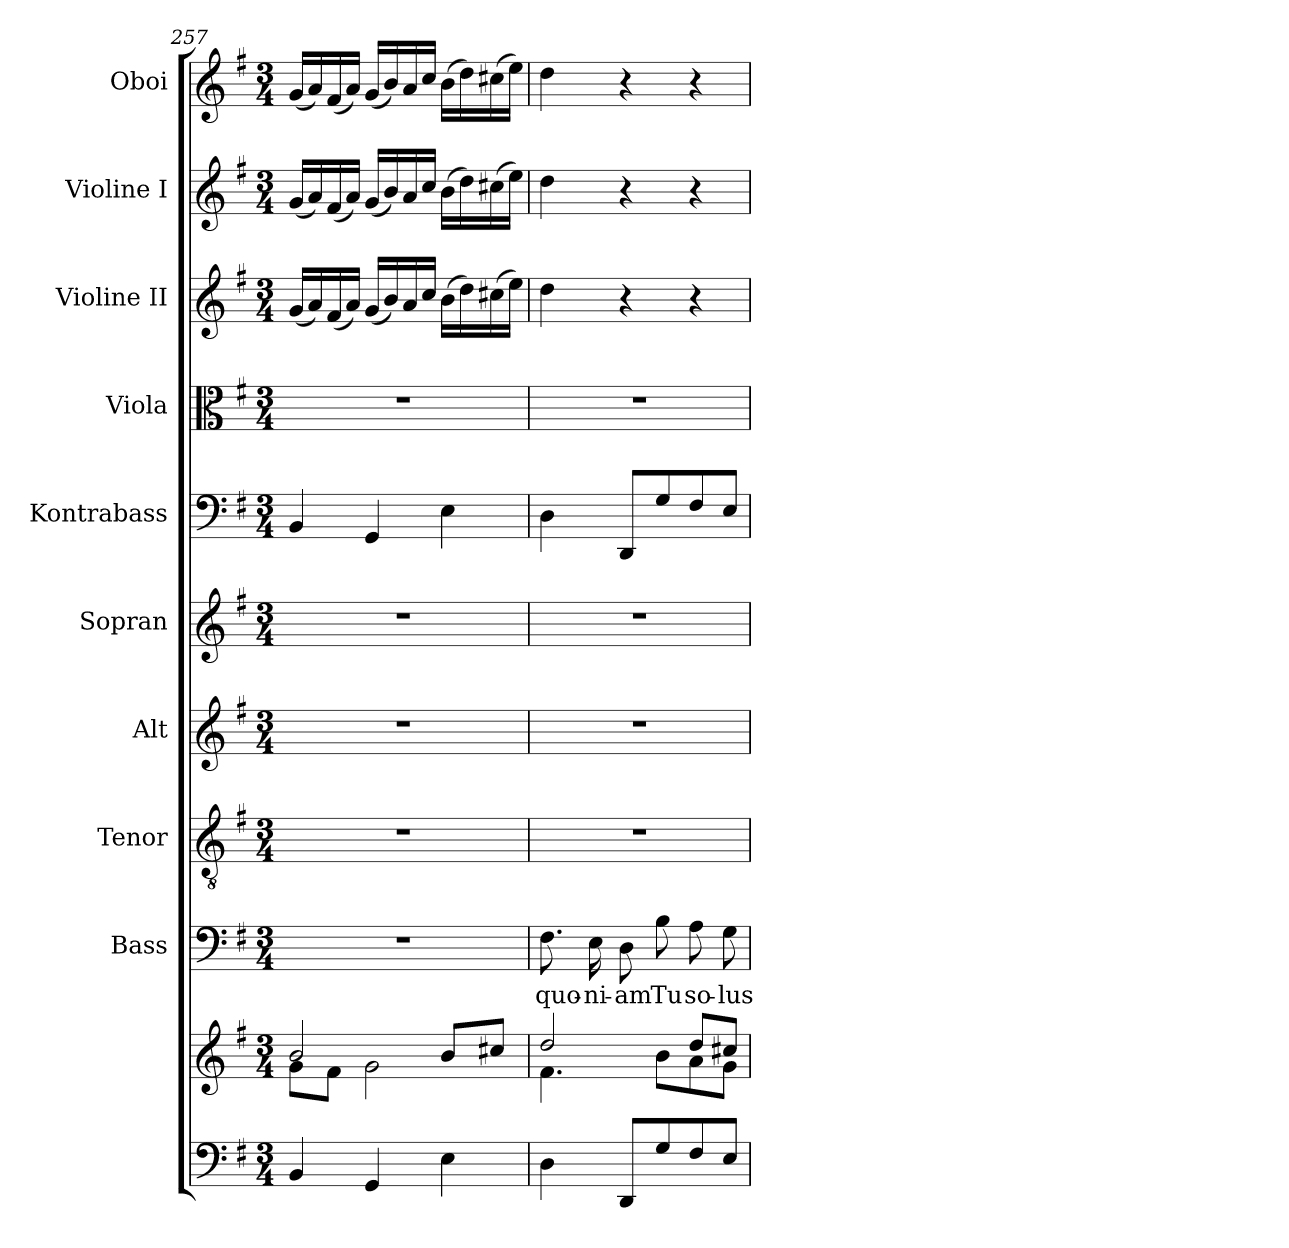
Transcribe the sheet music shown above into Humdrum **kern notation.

**kern	**kern	**kern	**text	**kern	**kern	**kern	**kern	**kern	**kern	**kern	**kern
*part10	*part10	*part9	*part9	*part8	*part7	*part6	*part5	*part4	*part3	*part2	*part1
*staff11	*staff10	*staff9	*staff9	*staff8	*staff7	*staff6	*staff5	*staff4	*staff3	*staff2	*staff1
*	*	*I"Bass	*	*I"Tenor	*I"Alt	*I"Sopran	*I"Kontrabass	*I"Viola	*I"Violine II	*I"Violine I	*I"Oboi
*	*	*I'B.	*	*I'T.	*I'A.	*I'S.	*I'Kb.	*I'Vla.	*I'Vl. II	*I'Vl. I	*I'Ob.
*clefF4	*clefG2	*clefF4	*	*clefGv2	*clefG2	*clefG2	*clefF4	*clefC3	*clefG2	*clefG2	*clefG2
*	*	*	*	*	*	*	*ITrd7c12	*	*	*	*
*k[f#]	*k[f#]	*k[f#]	*	*k[f#]	*k[f#]	*k[f#]	*k[f#]	*k[f#]	*k[f#]	*k[f#]	*k[f#]
*G:	*G:	*G:	*	*G:	*G:	*G:	*G:	*G:	*G:	*G:	*G:
*M3/4	*M3/4	*M3/4	*	*M3/4	*M3/4	*M3/4	*M3/4	*M3/4	*M3/4	*M3/4	*M3/4
=257	=257	=257	=257	=257	=257	=257	=257	=257	=257	=257	=257
*	*^	*	*	*	*	*	*	*	*	*	*
4BB/	2b/	8g\L	2.r	.	2.r	2.r	2.r	4BBB/	2.r	(<16g/LL	(<16g/LL	(<16g/LL
.	.	.	.	.	.	.	.	.	.	16a/)	16a/)	16a/)
.	.	8f#\J	.	.	.	.	.	.	.	(<16f#/	(<16f#/	(<16f#/
.	.	.	.	.	.	.	.	.	.	16a/JJ)	16a/JJ)	16a/JJ)
4GG/	.	2g\	.	.	.	.	.	4GGG/	.	(<16g/LL	(<16g/LL	(<16g/LL
.	.	.	.	.	.	.	.	.	.	16b/)	16b/)	16b/)
.	.	.	.	.	.	.	.	.	.	16a/	16a/	16a/
.	.	.	.	.	.	.	.	.	.	16cc/JJ	16cc/JJ	16cc/JJ
4E\	8b/L	.	.	.	.	.	.	4EE\	.	(>16b\LL	(>16b\LL	(>16b\LL
.	.	.	.	.	.	.	.	.	.	16dd\)	16dd\)	16dd\)
.	8cc#X/J	.	.	.	.	.	.	.	.	(>16cc#X\	(>16cc#X\	(>16cc#X\
.	.	.	.	.	.	.	.	.	.	16ee\JJ)	16ee\JJ)	16ee\JJ)
!!LO:PB:g=z
=258	=258	=258	=258	=258	=258	=258	=258	=258	=258	=258	=258	=258
!	!	!	!	!LO:LY:b	!	!	!	!	!	!	!	!
4D\	2dd/	4.f#\	8.F#\	quo-	2.r	2.r	2.r	4DD\	2.r	4dd\	4dd\	4dd\
!	!	!	!	!LO:LY:b	!	!	!	!	!	!	!	!
.	.	.	16E\	-ni-	.	.	.	.	.	.	.	.
!	!	!	!	!LO:LY:b	!	!	!	!	!	!	!	!
8DD/L	.	.	8D\	-am	.	.	.	8DDD/L	.	4r	4r	4r
!	!	!	!	!LO:LY:b	!	!	!	!	!	!	!	!
8G/	.	8b\L	8B\	Tu	.	.	.	8GG/	.	.	.	.
!	!	!	!	!LO:LY:b	!	!	!	!	!	!	!	!
8F#/	8dd/L	8a\	8A\	so-	.	.	.	8FF#/	.	4r	4r	4r
!	!	!	!	!LO:LY:b	!	!	!	!	!	!	!	!
8E/J	8cc#X/J	8g\J	8G\	-lus	.	.	.	8EE/J	.	.	.	.
*	*v	*v	*	*	*	*	*	*	*	*	*	*
=	=	=	=	=	=	=	=	=	=	=	=
*-	*-	*-	*-	*-	*-	*-	*-	*-	*-	*-	*-
